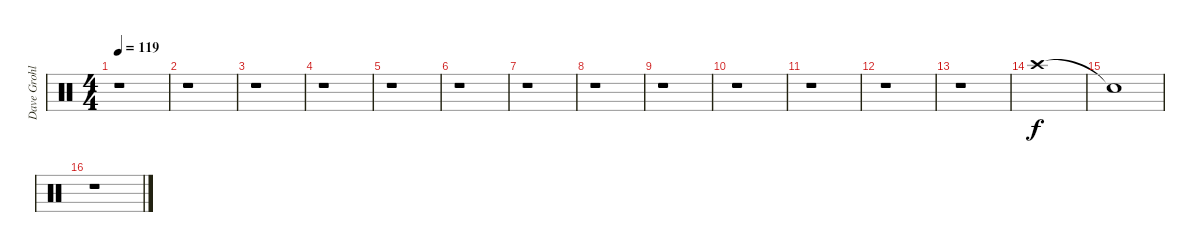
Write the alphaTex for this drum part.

\track ("Dave Grohl" "Dave Grohl") {instrument percussion}
\staff {score}
\articulation defaults
\ts (4 4)
\tempo 119
\clef neutral
\ks c
r.1{dy f} |
r.1 |
r.1 |
r.1 |
r.1 |
r.1 |
r.1 |
r.1 |
r.1 |
r.1 |
r.1 |
r.1 |
r.1 |
"Crash high (hit)".1 |
"Snare (hit)"{t}.1 |
r.1
